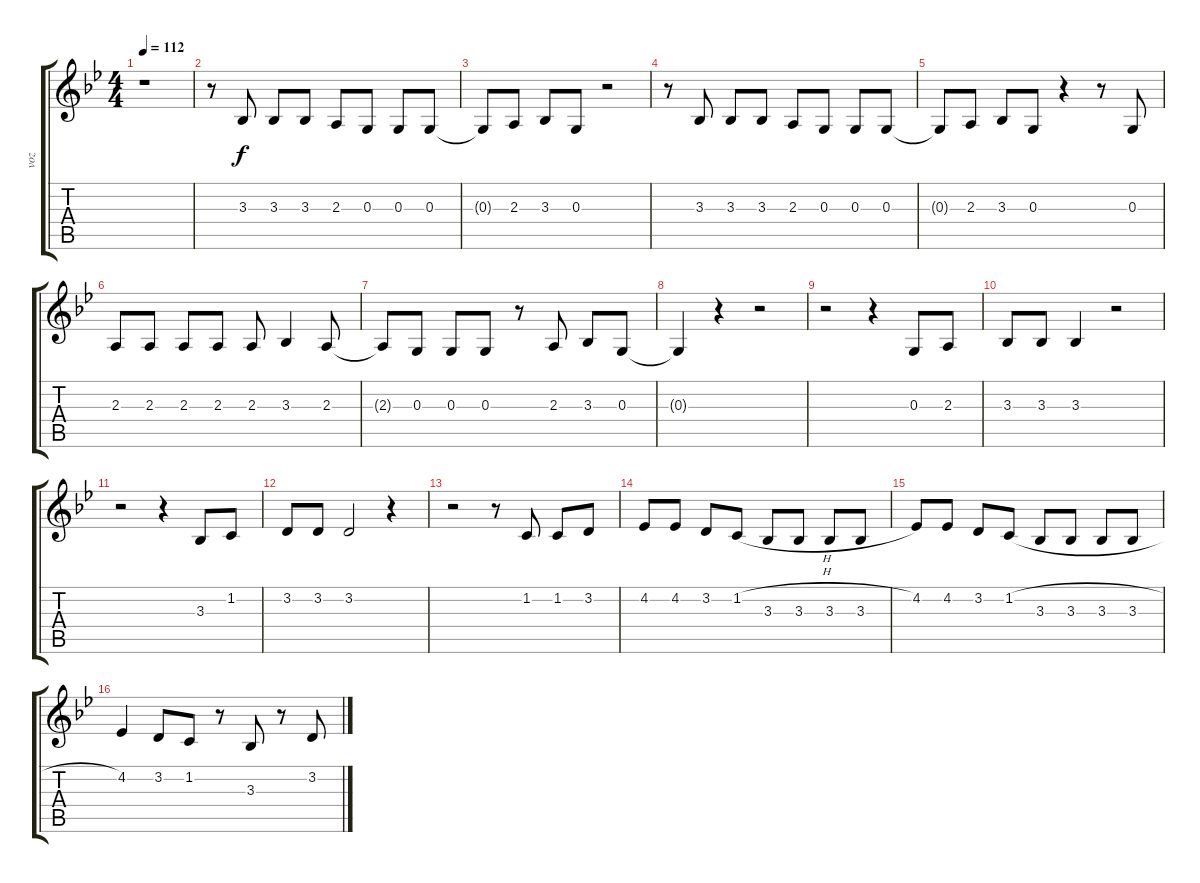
\track ("voz" "voz") {instrument viola}
\staff {score tabs}
\tuning (E4 B3 G3 D3 A2 E2) {hide}
\ts (4 4)
\tempo 112
\clef g2
\ks bb
r.1{dy f} |
r.8 3.3.8 3.3.8 3.3.8 2.3.8 0.3.8 0.3.8 0.3.8 |
0.3{t}.8 2.3.8 3.3.8 0.3.8 r.2 |
r.8 3.3.8 3.3.8 3.3.8 2.3.8 0.3.8 0.3.8 0.3.8 |
0.3{t}.8 2.3.8 3.3.8 0.3.8 r.4 r.8 0.3.8 |
2.3.8 2.3.8 2.3.8 2.3.8 2.3.8 3.3.4 2.3.8 |
2.3{t}.8 0.3.8 0.3.8 0.3.8 r.8 2.3.8 3.3.8 0.3.8 |
0.3{t}.4 r.4 r.2 |
r.2 r.4 0.3.8 2.3.8 |
3.3.8 3.3.8 3.3.4 r.2 |
r.2 r.4 3.3.8 1.2.8 |
3.2.8 3.2.8 3.2.2 r.4 |
r.2 r.8 1.2.8 1.2.8 3.2.8 |
4.2.8 4.2.8 3.2.8 1.2{h}.8 3.3.8 3.3.8 3.3.8 3.3.8 |
4.2.8 4.2.8 3.2.8 1.2{h}.8 3.3.8 3.3.8 3.3.8 3.3.8 |
4.2.4 3.2.8 1.2.8 r.8 3.3.8 r.8 3.2.8
